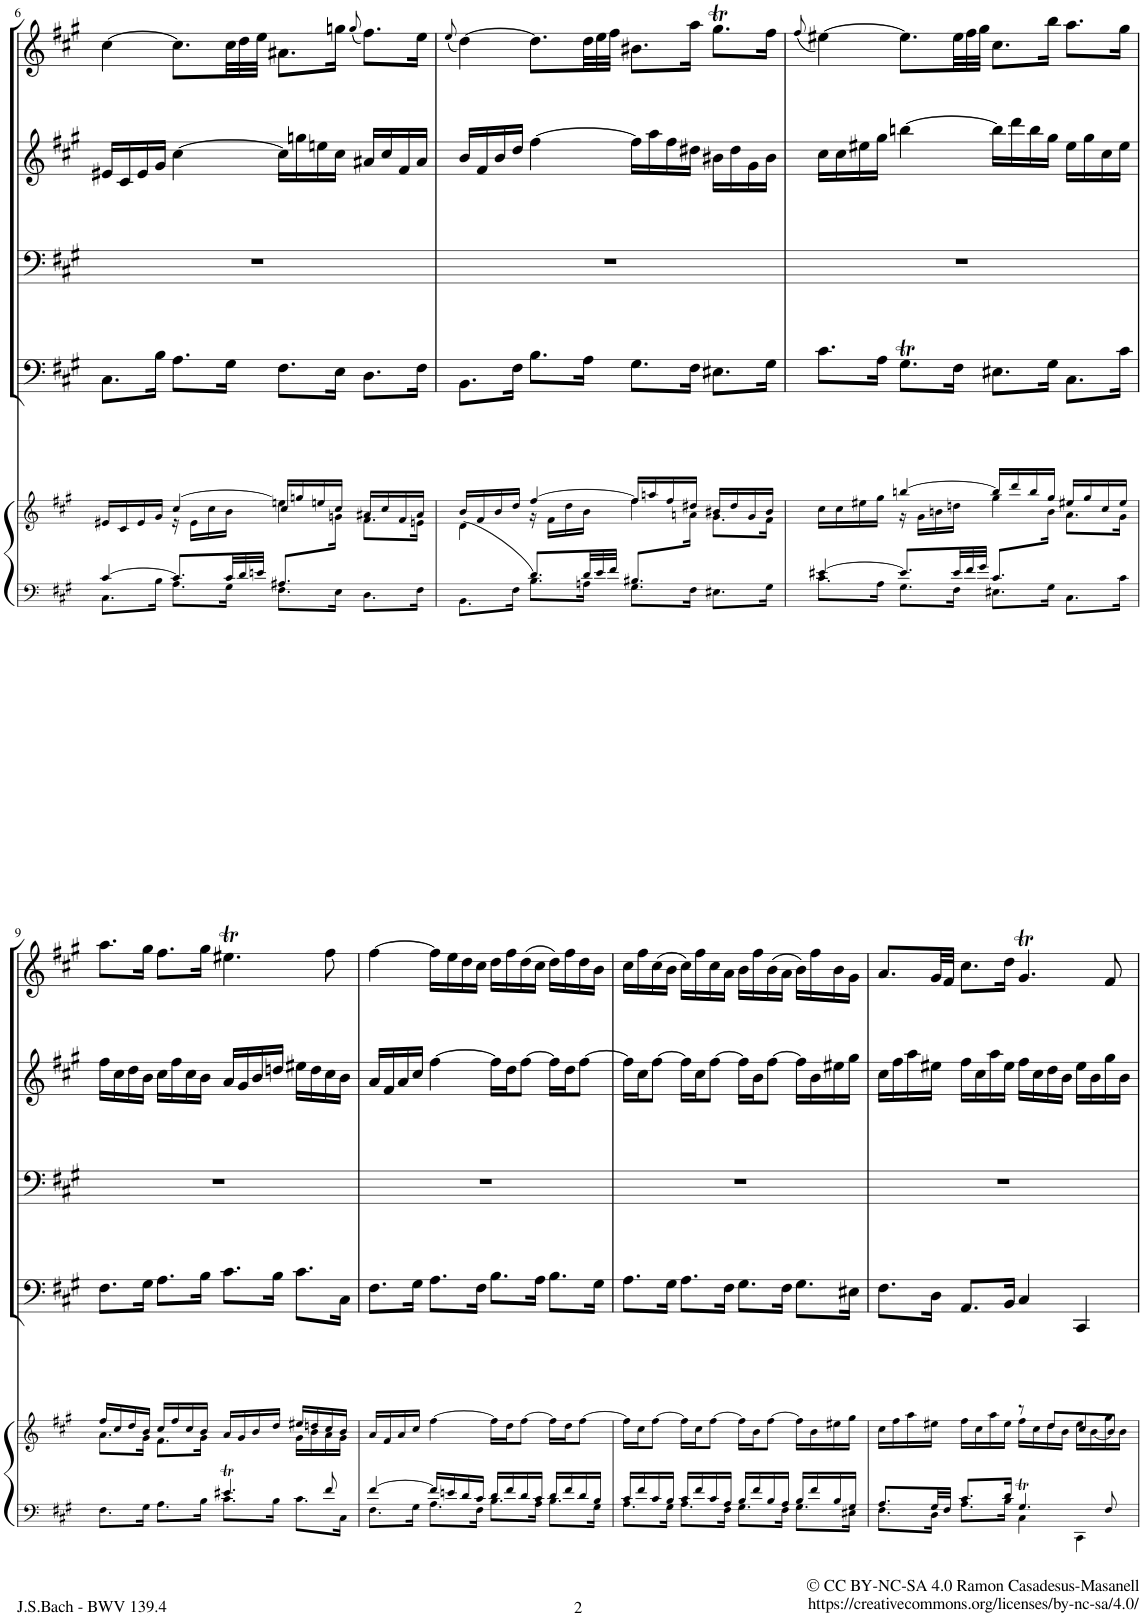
**kern	**kern	**kern	**kern	**kern	**kern
*part5	*part5	*part4	*part3	*part2	*part1
*staff6	*staff5	*staff4	*staff3	*staff2	*staff1
*I"Piano reduction	*	*I"Continuo	*I"Basso	*I"Violino	*I"Oboe d'amore I, II
*I'Pno	*	*	*	*I'Vln	*I'Ob
!!LO:PB:g=z
*clefF4	*clefG2	*clefF4	*clefF4	*clefG2	*clefG2
*k[f#c#g#]	*k[f#c#g#]	*k[f#c#g#]	*k[f#c#g#]	*k[f#c#g#]	*k[f#c#g#]
*M4/4	*M4/4	*M4/4	*M4/4	*M4/4	*M4/4
*met(c)	*met(c)	*met(c)	*met(c)	*met(c)	*met(c)
=6	=6	=6	=6	=6	=6
*^	*^	*	*	*	*
*	*	*	*^	*	*	*	*
[4c#/	8.C#\L	16e#X/LL	4ryy	8.ryy	8.C#\L	1r	16e#X/LL	[4cc#\
.	.	16c#/	.	.	.	.	16c#/	.
.	.	16e#/	.	.	.	.	16e#/	.
*	*	*	*v	*v	*	*	*	*
.	16B\Jk	16g#/JJ	.	16B\Jk	.	16g#/JJ	.
8.c#/L]	8.A\L	[4cc#/	16r	8.A\L	.	[4cc#\	8.cc#\L]
.	.	.	16e#\LL	.	.	.	.
.	.	.	16cc#\	.	.	.	.
*Xbrackettup	*	*	*	*	*	*	*Xbrackettup
48c#/LL	16G#\Jk	.	16b\JJ	16G#\Jk	.	.	48cc#\LL
48d/	.	.	.	.	.	.	48dd\
48en/JJJ	.	.	.	.	.	.	48ee\JJJ
8.A#X/L	8.F#\L	16cc#/LL]	4een\	8.F#\L	.	16cc#\LL]	8.a#X\L
.	.	16ggn/	.	.	.	16ggn\	.
.	.	16een/	.	.	.	16een\	.
*	*	*	*^	*	*	*	*
16ryy	16E\Jk	16cc#/JJ	.	16gn\Jk	16E\Jk	.	16cc#\JJ	16ggn\Jk
.	.	.	.	.	.	.	.	(8qgg/
4ryy	8.D\L	16a#X/LL	8.f#\L	4ryy	8.D\L	.	16a#X/LL	8.ff#\L)
.	.	16cc#/	.	.	.	.	16cc#/	.
.	.	16f#/	.	.	.	.	16f#/	.
.	16F#\Jk	16a#/JJ	16en\Jk	.	16F#\Jk	.	16a#/JJ	16ee\Jk
=7	=7	=7	=7	=7	=7	=7	=7	=7
.	.	.	.	.	.	.	.	(8qee/
4ryy	8.BB\L	16b/LL	[>4d\	8.ryy	8.BB\L	1r	16b/LL	[4dd\)
.	.	16f#/	.	.	.	.	16f#/	.
.	.	16b/	.	.	.	.	16b/	.
*	*	*	*v	*v	*	*	*	*
.	16F#\Jk	16dd/JJ	.	16F#\Jk	.	16dd/JJ	.
8.d/L]	8.B\L	[4ff#/	16r	8.B\L	.	[4ff#\	8.dd\L]
.	.	.	16f#\LL	.	.	.	.
.	.	.	16dd\	.	.	.	.
48d/LL	16An\Jk	.	16b\JJ	16A\Jk	.	.	48dd\LL
48e/	.	.	.	.	.	.	48ee\
48f#/JJJ	.	.	.	.	.	.	48ff#\JJJ
8.B#X/L	8.G#\L	16ff#/LL]	4ff#\	8.G#\L	.	16ff#\LL]	8.b#X\L
.	.	16aan/	.	.	.	16aa\	.
.	.	16ff#/	.	.	.	16ff#\	.
*	*	*	*^	*	*	*	*
16ryy	16F#\Jk	16dd#X/JJ	.	16an\Jk	16F#\Jk	.	16dd#X\JJ	16aa\Jk
4ryy	8.E#X\L	16b#X/LL	8.g#\L	4ryy	8.E#X\L	.	16b#X\LL	8.gg#t\L
.	.	16dd#/	.	.	.	.	16dd#\	.
.	.	16g#/	.	.	.	.	16g#\	.
.	16G#\Jk	16b#/JJ	16f#\Jk	.	16G#\Jk	.	16b#\JJ	16ff#\Jk
=8	=8	=8	=8	=8	=8	=8	=8	=8
.	.	.	.	.	.	.	.	(8qff#/
[4e#X/	8.c#\L	16cc#\LL	4ryy	8.ryy	8.c#\L	1r	16cc#\LL	[4ee#X\)
.	.	16cc#\	.	.	.	.	16cc#\	.
.	.	16ee#X\	.	.	.	.	16ee#X\	.
*	*	*	*v	*v	*	*	*	*
.	16A\Jk	16gg#\JJ	.	16A\Jk	.	16gg#\JJ	.
8.e#/L]	8.G#\L	[4bbn/	16r	8.G#t\L	.	[4bbn\	8.ee#\L]
.	.	.	16g#\LL	.	.	.	.
.	.	.	16bn\	.	.	.	.
48e#/LL	16F#\Jk	.	16ddn\JJ	16F#\Jk	.	.	48ee#\LL
48f#/	.	.	.	.	.	.	48ff#\
48g#/JJJ	.	.	.	.	.	.	48gg#\JJJ
8.c#/L	8.E#X\L	16bb/LL]	4gg#\	8.E#X\L	.	16bb\LL]	8.cc#\L
.	.	16ddd/	.	.	.	16ddd\	.
.	.	16bb/	.	.	.	16bb\	.
*	*	*	*^	*	*	*	*
16ryy	16G#\Jk	16gg#/JJ	.	16b\Jk	16G#\Jk	.	16gg#\JJ	16bb\Jk
4ryy	8.C#\L	16ee#X/LL	8.a\L	4ryy	8.C#\L	.	16ee#\LL	8.aa\L
.	.	16gg#/	.	.	.	.	16gg#\	.
.	.	16cc#/	.	.	.	.	16cc#\	.
.	16c#\Jk	16ee#/JJ	16g#\Jk	.	16c#\Jk	.	16ee#\JJ	16gg#\Jk
*	*	*	*v	*v	*	*	*	*
!!LO:LB:g=z
=9	=9	=9	=9	=9	=9	=9	=9
2ryy	8.F#\L	16ff#/LL	8.a\L	8.F#\L	1r	16ff#\LL	8.aa\L
.	.	16cc#/	.	.	.	16cc#\	.
.	.	16dd/	.	.	.	16dd\	.
.	16G#\Jk	16b/JJ	16g#\Jk	16G#\Jk	.	16b\JJ	16gg#\Jk
.	8.A\L	16cc#/LL	8.f#\L	8.A\L	.	16cc#\LL	8.ff#\L
.	.	16ff#/	.	.	.	16ff#\	.
.	.	16cc#/	.	.	.	16cc#\	.
.	16B\Jk	16b/JJ	16g#\Jk	16B\Jk	.	16b\JJ	16gg#\Jk
4.e#Xt/	8.c#\L	16a/LL	4ryy	8.c#\L	.	16a/LL	4.ee#Xt\
.	.	16g#/	.	.	.	16g#/	.
.	.	16b/	.	.	.	16b/	.
.	16B\Jk	16dd/JJ	.	16B\Jk	.	16ddn/JJ	.
.	8.c#\L	16ee#X/LL	16g#\LL	8.c#\L	.	16ee#X\LL	.
.	.	16ddn/	16b\	.	.	16dd\	.
8f#/	.	16cc#/	16a\	.	.	16cc#\	8ff#\
.	16C#\Jk	16b/JJ	16g#\JJ	16C#\Jk	.	16b\JJ	.
*	*	*v	*v	*	*	*	*
=10	=10	=10	=10	=10	=10	=10
[4f#/	8.F#\L	16a/LL	8.F#\L	1r	16a/LL	[4ff#\
.	.	16f#/	.	.	16f#/	.
.	.	16a/	.	.	16a/	.
.	16G#\Jk	16cc#/JJ	16G#\Jk	.	16cc#/JJ	.
16f#/LL]	8.A\L	[4ff#\	8.A\L	.	[4ff#\	16ff#\LL]
16en/	.	.	.	.	.	16ee\
16d/	.	.	.	.	.	16dd\
16c#/JJ	16F#\Jk	.	16F#\Jk	.	.	16cc#\JJ
16d/LL	8.B\L	16ff#\LL]	8.B\L	.	16ff#\LL]	16dd\LL
16f#/	.	16dd\J	.	.	16dd\J	16ff#\
16d/	.	[8ff#\J	.	.	[8ff#\J	(16dd\
16c#/JJ	16A\Jk	.	16A\Jk	.	.	16cc#\JJ
16d/LL	8.B\L	16ff#\LL]	8.B\L	.	16ff#\LL]	16dd\LL)
16f#/	.	16dd\J	.	.	16dd\J	16ff#\
16d/	.	[8ff#\J	.	.	[8ff#\J	16dd\
16B/JJ	16G#\Jk	.	16G#\Jk	.	.	16b\JJ
=11	=11	=11	=11	=11	=11	=11
16c#/LL	8.A\L	16ff#\LL]	8.A\L	1r	16ff#\LL]	16cc#\LL
16f#/	.	16cc#\J	.	.	16cc#\J	16ff#\
16c#/	.	[8ff#\J	.	.	[8ff#\J	(16cc#\
16B/JJ	16G#\Jk	.	16G#\Jk	.	.	16b\JJ
16c#/LL	8.A\L	16ff#\LL]	8.A\L	.	16ff#\LL]	16cc#\LL)
16f#/	.	16cc#\J	.	.	16cc#\J	16ff#\
16c#/	.	[8ff#\J	.	.	[8ff#\J	16cc#\
16A/JJ	16F#\Jk	.	16F#\Jk	.	.	16a\JJ
16B/LL	8.G#\L	16ff#\LL]	8.G#\L	.	16ff#\LL]	16b\LL
16f#/	.	16b\J	.	.	16b\J	16ff#\
16B/	.	[8ff#\J	.	.	[8ff#\J	(16b\
16A/JJ	16F#\Jk	.	16F#\Jk	.	.	16a\JJ
16B/LL	8.G#\L	16ff#\LL]	8.G#\L	.	16ff#\LL]	16b\LL)
16f#/	.	16b\	.	.	16b\	16ff#\
16B/	.	16ee#X\	.	.	16ee#X\	16b\
16G#/JJ	16E#X\Jk	16gg#\JJ	16E#X\Jk	.	16gg#\JJ	16g#\JJ
=12	=12	=12	=12	=12	=12	=12
*	*	*^	*	*	*	*
8.A/L	8.F#\L	2ryy	16cc#\LL	8.F#\L	1r	16cc#\LL	8.a/L
.	.	.	16ff#\	.	.	16ff#\	.
.	.	.	16aa\	.	.	16aa\	.
32G#/LL	16D\Jk	.	16ee#X\JJ	16D\Jk	.	16ee#X\JJ	32g#/LL
32F#/JJJ	.	.	.	.	.	.	32f#/JJJ
8.c#/L	8.A\L	.	16ff#\LL	8.AA/L	.	16ff#\LL	8.cc#\L
.	.	.	16cc#\	.	.	16cc#\	.
.	.	.	16aa\	.	.	16aa\	.
16d/Jk	16B\Jk	.	16ee#\JJ	16BB/Jk	.	16ee#\JJ	16dd\Jk
4.G#t/	4C#\	8r	16ff#\LL	4C#/	.	16ff#\LL	4.g#t/
.	.	.	16cc#\	.	.	16cc#\	.
.	.	8dd/L	16dd\	.	.	16dd\	.
.	.	.	16b\JJ	.	.	16b\JJ	.
.	4CC#\	8cc#/	16ee#\LL	4CC#/	.	16ee#\LL	.
.	.	.	[16b\	.	.	16b\	.
8F#/	.	8b/J]	16gg#\	.	.	16gg#\	8f#/
.	.	.	16b\JJ	.	.	16b\JJ	.
*v	*v	*	*	*	*	*	*
*	*v	*v	*	*	*	*
=	=	=	=	=	=
*-	*-	*-	*-	*-	*-
